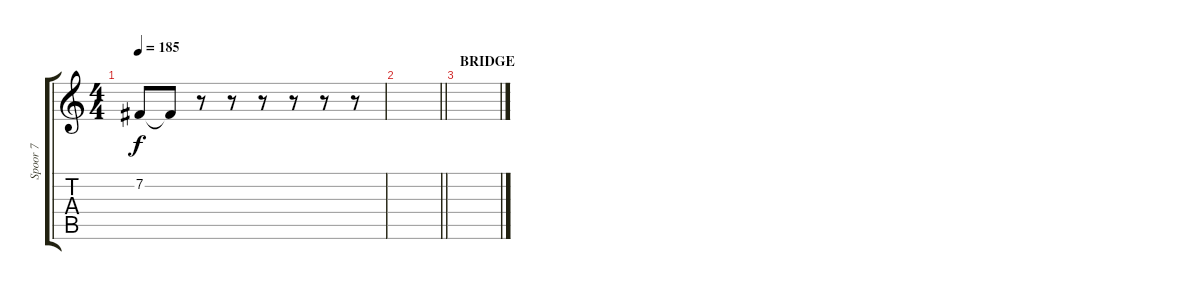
\track ("Spoor 7" "Spoor 7") {instrument sopranosax}
\staff {score tabs}
\tuning (E4 B3 G3 D3 A2 E2) {hide}
\ts (4 4)
\tempo 185
\clef g2
\ks c
7.2{t}.8{dy f} 7.2{t}.8 r.8 r.8 r.8 r.8 r.8 r.8 |
\barLineRight lightlight
|
\section ("" "BRIDGE")
